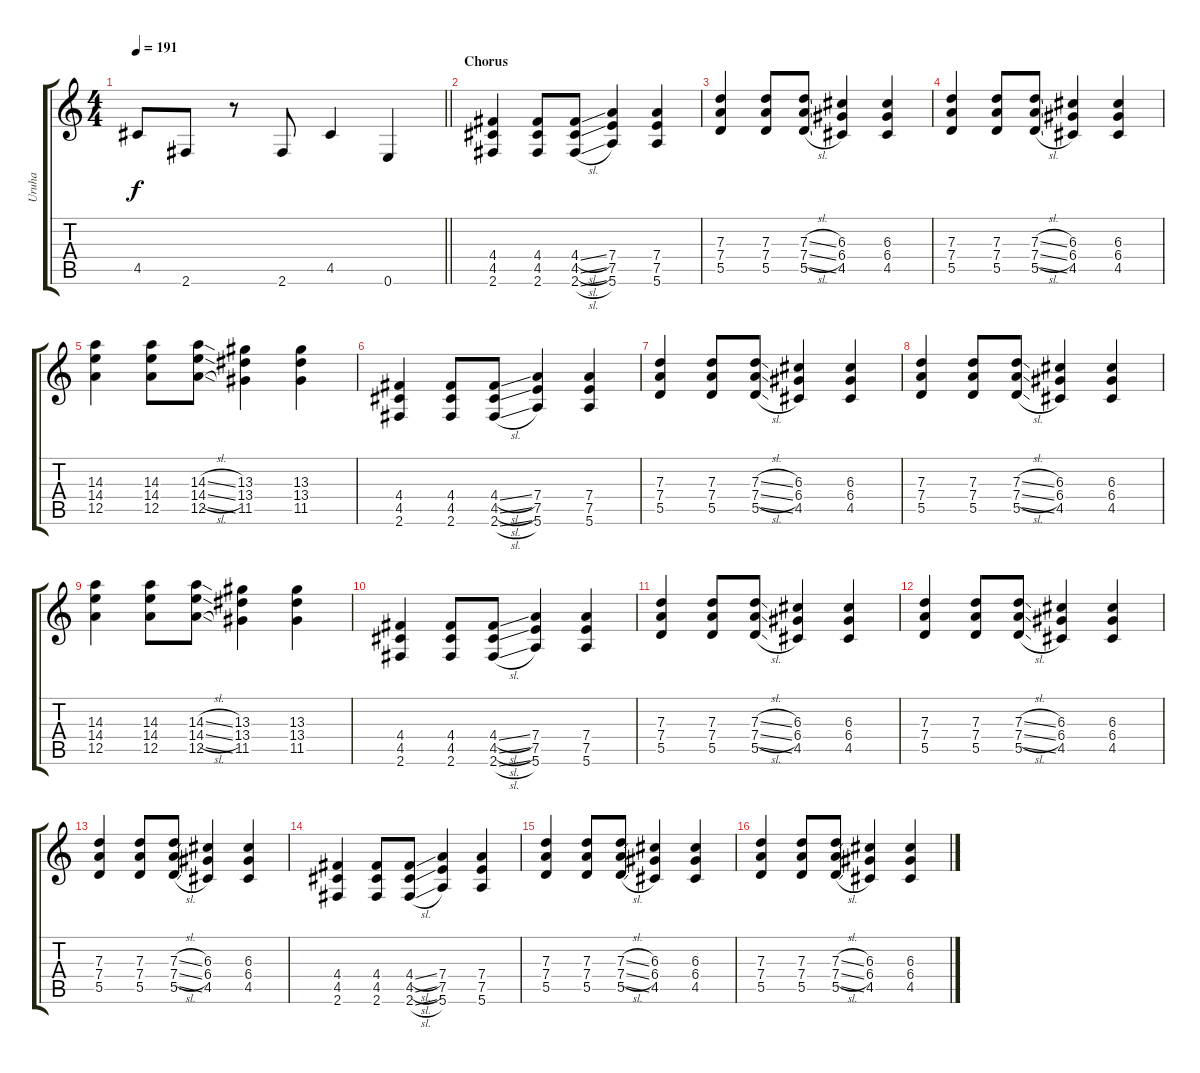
\track ("Uruha" "Uruha") {instrument distortionguitar}
\staff {score tabs}
\tuning (E4 B3 G3 D3 A2 E2) {hide}
\ts (4 4)
\tempo 191
\clef g2
\barLineRight lightlight
\ks c
4.5.8{dy f} 2.6.8 r.8 2.6.8 4.5.4 0.6.4 |
\section ("" "Chorus")
(4.4 4.5 2.6).4 (4.4 4.5 2.6).8 (4.4{sl} 4.5{sl} 2.6{sl}).8 (7.4 7.5 5.6).4 (7.4 7.5 5.6).4 |
(7.3 7.4 5.5).4 (7.3 7.4 5.5).8 (7.3{sl} 7.4{sl} 5.5{sl}).8 (6.3 6.4 4.5).4 (6.3 6.4 4.5).4 |
(7.3 7.4 5.5).4 (7.3 7.4 5.5).8 (7.3{sl} 7.4{sl} 5.5{sl}).8 (6.3 6.4 4.5).4 (6.3 6.4 4.5).4 |
(14.3 14.4 12.5).4 (14.3 14.4 12.5).8 (14.3{sl} 14.4{sl} 12.5{sl}).8 (13.3 13.4 11.5).4 (13.3 13.4 11.5).4 |
(4.4 4.5 2.6).4 (4.4 4.5 2.6).8 (4.4{sl} 4.5{sl} 2.6{sl}).8 (7.4 7.5 5.6).4 (7.4 7.5 5.6).4 |
(7.3 7.4 5.5).4 (7.3 7.4 5.5).8 (7.3{sl} 7.4{sl} 5.5{sl}).8 (6.3 6.4 4.5).4 (6.3 6.4 4.5).4 |
(7.3 7.4 5.5).4 (7.3 7.4 5.5).8 (7.3{sl} 7.4{sl} 5.5{sl}).8 (6.3 6.4 4.5).4 (6.3 6.4 4.5).4 |
(14.3 14.4 12.5).4 (14.3 14.4 12.5).8 (14.3{sl} 14.4{sl} 12.5{sl}).8 (13.3 13.4 11.5).4 (13.3 13.4 11.5).4 |
(4.4 4.5 2.6).4 (4.4 4.5 2.6).8 (4.4{sl} 4.5{sl} 2.6{sl}).8 (7.4 7.5 5.6).4 (7.4 7.5 5.6).4 |
(7.3 7.4 5.5).4 (7.3 7.4 5.5).8 (7.3{sl} 7.4{sl} 5.5{sl}).8 (6.3 6.4 4.5).4 (6.3 6.4 4.5).4 |
(7.3 7.4 5.5).4 (7.3 7.4 5.5).8 (7.3{sl} 7.4{sl} 5.5{sl}).8 (6.3 6.4 4.5).4 (6.3 6.4 4.5).4 |
(7.3 7.4 5.5).4 (7.3 7.4 5.5).8 (7.3{sl} 7.4{sl} 5.5{sl}).8 (6.3 6.4 4.5).4 (6.3 6.4 4.5).4 |
(4.4 4.5 2.6).4 (4.4 4.5 2.6).8 (4.4{sl} 4.5{sl} 2.6{sl}).8 (7.4 7.5 5.6).4 (7.4 7.5 5.6).4 |
(7.3 7.4 5.5).4 (7.3 7.4 5.5).8 (7.3{sl} 7.4{sl} 5.5{sl}).8 (6.3 6.4 4.5).4 (6.3 6.4 4.5).4 |
(7.3 7.4 5.5).4 (7.3 7.4 5.5).8 (7.3{sl} 7.4{sl} 5.5{sl}).8 (6.3 6.4 4.5).4 (6.3 6.4 4.5).4
